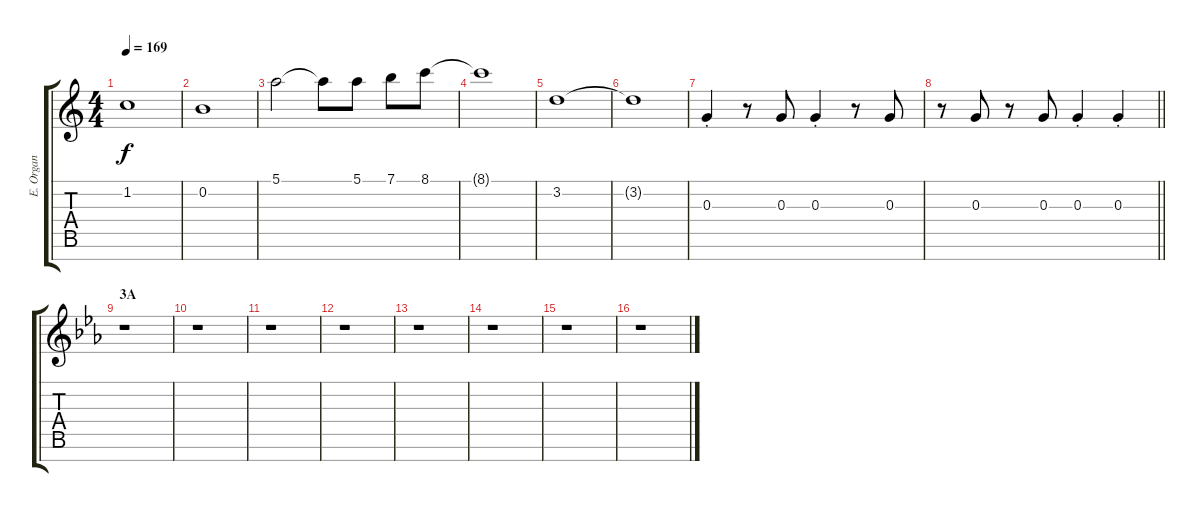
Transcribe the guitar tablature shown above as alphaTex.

\track ("E. Organ" "E. Organ") {instrument rockorgan}
\staff {score tabs}
\tuning (E5 B4 G4 D4 A3 E3 B2) {hide}
\ts (4 4)
\tempo 169
\clef g2
\ks c
1.2.1{dy f} |
0.2.1 |
5.1.2 5.1{t}.8 5.1.8 7.1.8 8.1.8 |
8.1{t}.1 |
3.2.1 |
3.2{t}.1 |
0.3{st}.4 r.8 0.3.8 0.3{st}.4 r.8 0.3.8 |
\barLineRight lightlight
r.8 0.3.8 r.8 0.3.8 0.3{st}.4 0.3{st}.4 |
\section ("" "3A")
\ks eb
r.1 |
r.1 |
r.1 |
r.1 |
r.1 |
r.1 |
r.1 |
r.1
